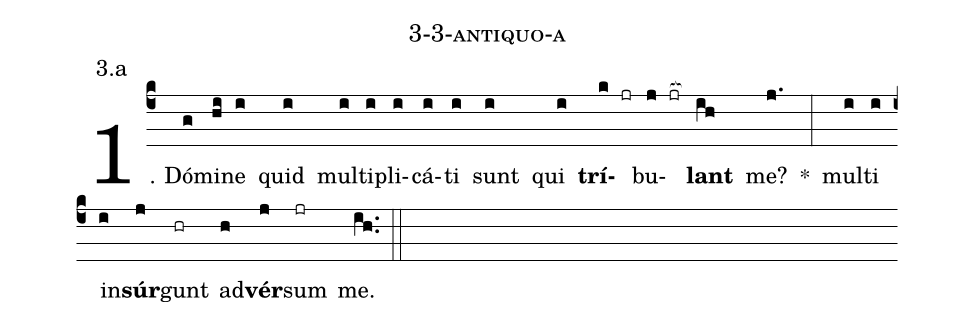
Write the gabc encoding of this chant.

name: 3-3-antiquo-a;
annotation: 3.a;
%%
(c4)1. Dó(g)mi(hi)ne(i) quid(i) mul(i)ti(i)pli(i)cá(i)ti(i) sunt(i) qui(i) <b>trí</b>(k jr)bu(j jr[ocb:1{])<b>lant</b>(ih[ocb:0}]) me?(j.) *(:) mul(i)ti(i) in(i)<b>súr</b>(j)gunt(hr) ad(h)<b>vér</b>(j)sum(jr) me.(ih..) (::)
